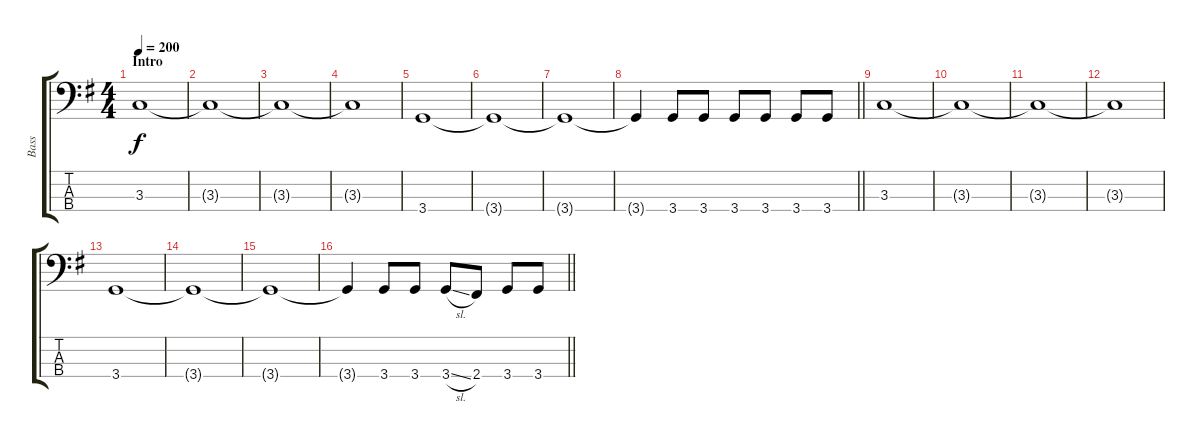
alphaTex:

\track ("Bass" "Bass") {instrument electricbassfinger}
\staff {score tabs}
\tuning (G2 D2 A1 E1) {hide}
\ts (4 4)
\section ("" "Intro")
\tempo 200
\clef f4
\ks g
3.3.1{dy f instrument electricbassfinger} |
3.3{t}.1 |
3.3{t}.1 |
3.3{t}.1 |
3.4.1 |
3.4{t}.1 |
3.4{t}.1 |
\barLineRight lightlight
3.4{t}.4 3.4.8 3.4.8 3.4.8 3.4.8 3.4.8 3.4.8 |
\section ("" "")
3.3.1 |
3.3{t}.1 |
3.3{t}.1 |
3.3{t}.1 |
3.4.1 |
3.4{t}.1 |
3.4{t}.1 |
\barLineRight lightlight
3.4{t}.4 3.4.8 3.4.8 3.4{sl}.8 2.4.8 3.4.8 3.4.8
